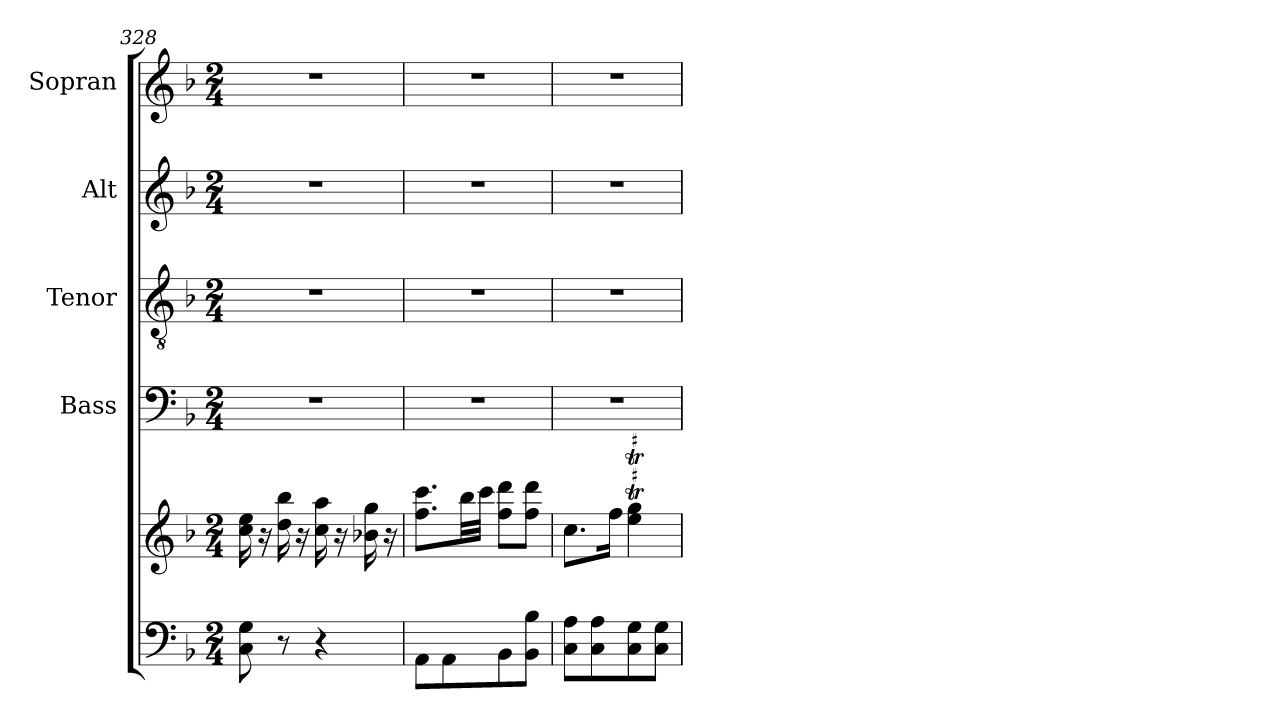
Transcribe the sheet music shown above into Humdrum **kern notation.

**kern	**kern	**kern	**kern	**kern	**kern
*part5	*part5	*part4	*part3	*part2	*part1
*staff6	*staff5	*staff4	*staff3	*staff2	*staff1
*	*	*I"Bass	*I"Tenor	*I"Alt	*I"Sopran
*	*	*I'B.	*I'T.	*I'A.	*I'S.
*clefF4	*clefG2	*clefF4	*clefGv2	*clefG2	*clefG2
*k[b-]	*k[b-]	*k[b-]	*k[b-]	*k[b-]	*k[b-]
*F:	*F:	*F:	*F:	*F:	*F:
*M2/4	*M2/4	*M2/4	*M2/4	*M2/4	*M2/4
=328	=328	=328	=328	=328	=328
8C\ 8G\	16cc\ 16ee\	2r	2r	2r	2r
.	16r	.	.	.	.
8r	16dd\ 16bb-\	.	.	.	.
.	16r	.	.	.	.
4r	16cc\ 16aa\	.	.	.	.
.	16r	.	.	.	.
.	16b-X\ 16gg\	.	.	.	.
.	16r	.	.	.	.
=329	=329	=329	=329	=329	=329
8AA\L	8.ff\ 8.ccc\L	2r	2r	2r	2r
8AA\	.	.	.	.	.
.	32bb-\LL	.	.	.	.
.	32ccc\JJJ	.	.	.	.
8BB-\	8ff\ 8ddd\L	.	.	.	.
8BB-\ 8B-\J	8ff\ 8ddd\J	.	.	.	.
=330	=330	=330	=330	=330	=330
8C\ 8A\L	8.cc\L	2r	2r	2r	2r
8C\ 8A\	.	.	.	.	.
.	16ff\Jk	.	.	.	.
8C\ 8G\	4ee\T 4gg\T	.	.	.	.
8C\ 8G\J	.	.	.	.	.
=	=	=	=	=	=
*-	*-	*-	*-	*-	*-
